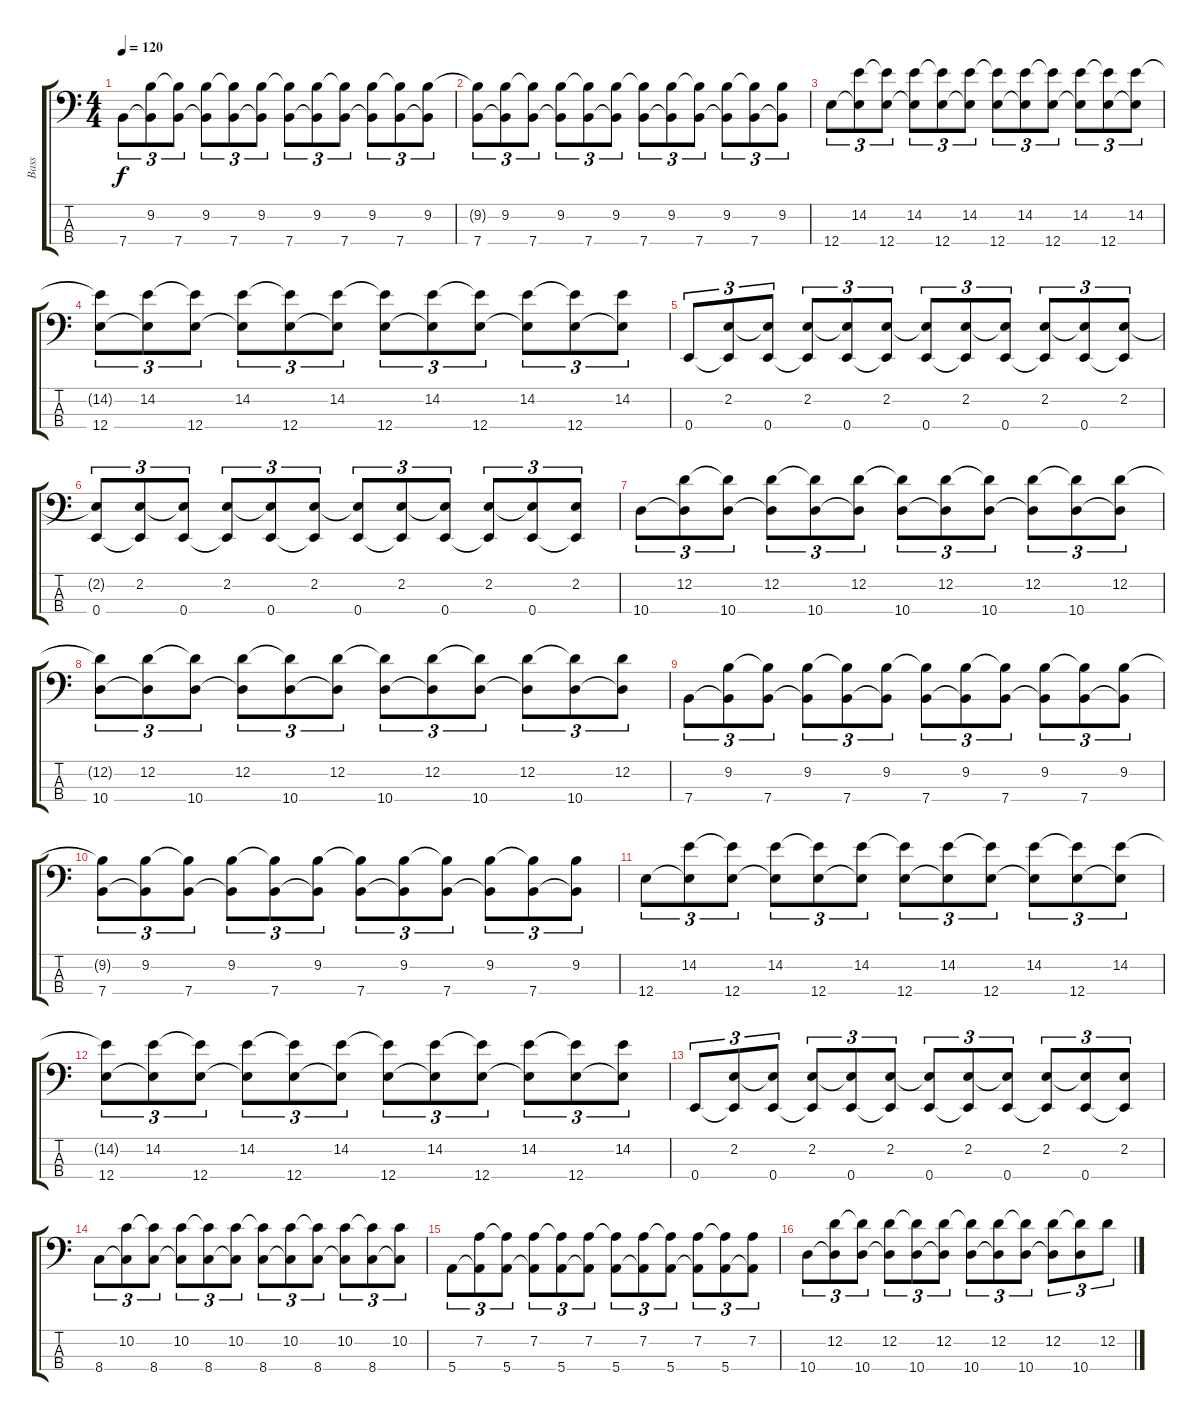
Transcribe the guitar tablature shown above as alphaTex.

\track ("Bass" "Bass") {instrument electricbassfinger}
\staff {score tabs}
\tuning (G2 D2 A1 E1) {hide}
\ts (4 4)
\tempo 120
\clef f4
\ks c
7.4.8{tu (3 2) dy f} (9.2 7.4{t}).8{tu (3 2)} (9.2{t} 7.4).8{tu (3 2)} (9.2 7.4{t}).8{tu (3 2)} (9.2{t} 7.4).8{tu (3 2)} (9.2 7.4{t}).8{tu (3 2)} (9.2{t} 7.4).8{tu (3 2)} (9.2 7.4{t}).8{tu (3 2)} (9.2{t} 7.4).8{tu (3 2)} (9.2 7.4{t}).8{tu (3 2)} (9.2{t} 7.4).8{tu (3 2)} (9.2 7.4{t}).8{tu (3 2)} |
(9.2{t} 7.4).8{tu (3 2)} (9.2 7.4{t}).8{tu (3 2)} (9.2{t} 7.4).8{tu (3 2)} (9.2 7.4{t}).8{tu (3 2)} (9.2{t} 7.4).8{tu (3 2)} (9.2 7.4{t}).8{tu (3 2)} (9.2{t} 7.4).8{tu (3 2)} (9.2 7.4{t}).8{tu (3 2)} (9.2{t} 7.4).8{tu (3 2)} (9.2 7.4{t}).8{tu (3 2)} (9.2{t} 7.4).8{tu (3 2)} (9.2 7.4{t}).8{tu (3 2)} |
12.4.8{tu (3 2)} (14.2 12.4{t}).8{tu (3 2)} (14.2{t} 12.4).8{tu (3 2)} (14.2 12.4{t}).8{tu (3 2)} (14.2{t} 12.4).8{tu (3 2)} (14.2 12.4{t}).8{tu (3 2)} (14.2{t} 12.4).8{tu (3 2)} (14.2 12.4{t}).8{tu (3 2)} (14.2{t} 12.4).8{tu (3 2)} (14.2 12.4{t}).8{tu (3 2)} (14.2{t} 12.4).8{tu (3 2)} (14.2 12.4{t}).8{tu (3 2)} |
(14.2{t} 12.4).8{tu (3 2)} (14.2 12.4{t}).8{tu (3 2)} (14.2{t} 12.4).8{tu (3 2)} (14.2 12.4{t}).8{tu (3 2)} (14.2{t} 12.4).8{tu (3 2)} (14.2 12.4{t}).8{tu (3 2)} (14.2{t} 12.4).8{tu (3 2)} (14.2 12.4{t}).8{tu (3 2)} (14.2{t} 12.4).8{tu (3 2)} (14.2 12.4{t}).8{tu (3 2)} (14.2{t} 12.4).8{tu (3 2)} (14.2 12.4{t}).8{tu (3 2)} |
0.4.8{tu (3 2)} (2.2 0.4{t}).8{tu (3 2)} (2.2{t} 0.4).8{tu (3 2)} (2.2 0.4{t}).8{tu (3 2)} (2.2{t} 0.4).8{tu (3 2)} (2.2 0.4{t}).8{tu (3 2)} (2.2{t} 0.4).8{tu (3 2)} (2.2 0.4{t}).8{tu (3 2)} (2.2{t} 0.4).8{tu (3 2)} (2.2 0.4{t}).8{tu (3 2)} (2.2{t} 0.4).8{tu (3 2)} (2.2 0.4{t}).8{tu (3 2)} |
(2.2{t} 0.4).8{tu (3 2)} (2.2 0.4{t}).8{tu (3 2)} (2.2{t} 0.4).8{tu (3 2)} (2.2 0.4{t}).8{tu (3 2)} (2.2{t} 0.4).8{tu (3 2)} (2.2 0.4{t}).8{tu (3 2)} (2.2{t} 0.4).8{tu (3 2)} (2.2 0.4{t}).8{tu (3 2)} (2.2{t} 0.4).8{tu (3 2)} (2.2 0.4{t}).8{tu (3 2)} (2.2{t} 0.4).8{tu (3 2)} (2.2 0.4{t}).8{tu (3 2)} |
10.4.8{tu (3 2)} (12.2 10.4{t}).8{tu (3 2)} (12.2{t} 10.4).8{tu (3 2)} (12.2 10.4{t}).8{tu (3 2)} (12.2{t} 10.4).8{tu (3 2)} (12.2 10.4{t}).8{tu (3 2)} (12.2{t} 10.4).8{tu (3 2)} (12.2 10.4{t}).8{tu (3 2)} (12.2{t} 10.4).8{tu (3 2)} (12.2 10.4{t}).8{tu (3 2)} (12.2{t} 10.4).8{tu (3 2)} (12.2 10.4{t}).8{tu (3 2)} |
(12.2{t} 10.4).8{tu (3 2)} (12.2 10.4{t}).8{tu (3 2)} (12.2{t} 10.4).8{tu (3 2)} (12.2 10.4{t}).8{tu (3 2)} (12.2{t} 10.4).8{tu (3 2)} (12.2 10.4{t}).8{tu (3 2)} (12.2{t} 10.4).8{tu (3 2)} (12.2 10.4{t}).8{tu (3 2)} (12.2{t} 10.4).8{tu (3 2)} (12.2 10.4{t}).8{tu (3 2)} (12.2{t} 10.4).8{tu (3 2)} (12.2 10.4{t}).8{tu (3 2)} |
7.4.8{tu (3 2)} (9.2 7.4{t}).8{tu (3 2)} (9.2{t} 7.4).8{tu (3 2)} (9.2 7.4{t}).8{tu (3 2)} (9.2{t} 7.4).8{tu (3 2)} (9.2 7.4{t}).8{tu (3 2)} (9.2{t} 7.4).8{tu (3 2)} (9.2 7.4{t}).8{tu (3 2)} (9.2{t} 7.4).8{tu (3 2)} (9.2 7.4{t}).8{tu (3 2)} (9.2{t} 7.4).8{tu (3 2)} (9.2 7.4{t}).8{tu (3 2)} |
(9.2{t} 7.4).8{tu (3 2)} (9.2 7.4{t}).8{tu (3 2)} (9.2{t} 7.4).8{tu (3 2)} (9.2 7.4{t}).8{tu (3 2)} (9.2{t} 7.4).8{tu (3 2)} (9.2 7.4{t}).8{tu (3 2)} (9.2{t} 7.4).8{tu (3 2)} (9.2 7.4{t}).8{tu (3 2)} (9.2{t} 7.4).8{tu (3 2)} (9.2 7.4{t}).8{tu (3 2)} (9.2{t} 7.4).8{tu (3 2)} (9.2 7.4{t}).8{tu (3 2)} |
12.4.8{tu (3 2)} (14.2 12.4{t}).8{tu (3 2)} (14.2{t} 12.4).8{tu (3 2)} (14.2 12.4{t}).8{tu (3 2)} (14.2{t} 12.4).8{tu (3 2)} (14.2 12.4{t}).8{tu (3 2)} (14.2{t} 12.4).8{tu (3 2)} (14.2 12.4{t}).8{tu (3 2)} (14.2{t} 12.4).8{tu (3 2)} (14.2 12.4{t}).8{tu (3 2)} (14.2{t} 12.4).8{tu (3 2)} (14.2 12.4{t}).8{tu (3 2)} |
(14.2{t} 12.4).8{tu (3 2)} (14.2 12.4{t}).8{tu (3 2)} (14.2{t} 12.4).8{tu (3 2)} (14.2 12.4{t}).8{tu (3 2)} (14.2{t} 12.4).8{tu (3 2)} (14.2 12.4{t}).8{tu (3 2)} (14.2{t} 12.4).8{tu (3 2)} (14.2 12.4{t}).8{tu (3 2)} (14.2{t} 12.4).8{tu (3 2)} (14.2 12.4{t}).8{tu (3 2)} (14.2{t} 12.4).8{tu (3 2)} (14.2 12.4{t}).8{tu (3 2)} |
0.4.8{tu (3 2)} (2.2 0.4{t}).8{tu (3 2)} (2.2{t} 0.4).8{tu (3 2)} (2.2 0.4{t}).8{tu (3 2)} (2.2{t} 0.4).8{tu (3 2)} (2.2 0.4{t}).8{tu (3 2)} (2.2{t} 0.4).8{tu (3 2)} (2.2 0.4{t}).8{tu (3 2)} (2.2{t} 0.4).8{tu (3 2)} (2.2 0.4{t}).8{tu (3 2)} (2.2{t} 0.4).8{tu (3 2)} (2.2 0.4{t}).8{tu (3 2)} |
8.4.8{tu (3 2)} (10.2 8.4{t}).8{tu (3 2)} (10.2{t} 8.4).8{tu (3 2)} (10.2 8.4{t}).8{tu (3 2)} (10.2{t} 8.4).8{tu (3 2)} (10.2 8.4{t}).8{tu (3 2)} (10.2{t} 8.4).8{tu (3 2)} (10.2 8.4{t}).8{tu (3 2)} (10.2{t} 8.4).8{tu (3 2)} (10.2 8.4{t}).8{tu (3 2)} (10.2{t} 8.4).8{tu (3 2)} (10.2 8.4{t}).8{tu (3 2)} |
5.4.8{tu (3 2)} (7.2 5.4{t}).8{tu (3 2)} (7.2{t} 5.4).8{tu (3 2)} (7.2 5.4{t}).8{tu (3 2)} (7.2{t} 5.4).8{tu (3 2)} (7.2 5.4{t}).8{tu (3 2)} (7.2{t} 5.4).8{tu (3 2)} (7.2 5.4{t}).8{tu (3 2)} (7.2{t} 5.4).8{tu (3 2)} (7.2 5.4{t}).8{tu (3 2)} (7.2{t} 5.4).8{tu (3 2)} (7.2 5.4{t}).8{tu (3 2)} |
10.4.8{tu (3 2)} (12.2 10.4{t}).8{tu (3 2)} (12.2{t} 10.4).8{tu (3 2)} (12.2 10.4{t}).8{tu (3 2)} (12.2{t} 10.4).8{tu (3 2)} (12.2 10.4{t}).8{tu (3 2)} (12.2{t} 10.4).8{tu (3 2)} (12.2 10.4{t}).8{tu (3 2)} (12.2{t} 10.4).8{tu (3 2)} (12.2 10.4{t}).8{tu (3 2)} (12.2{t} 10.4).8{tu (3 2)} 12.2.8{tu (3 2)}
